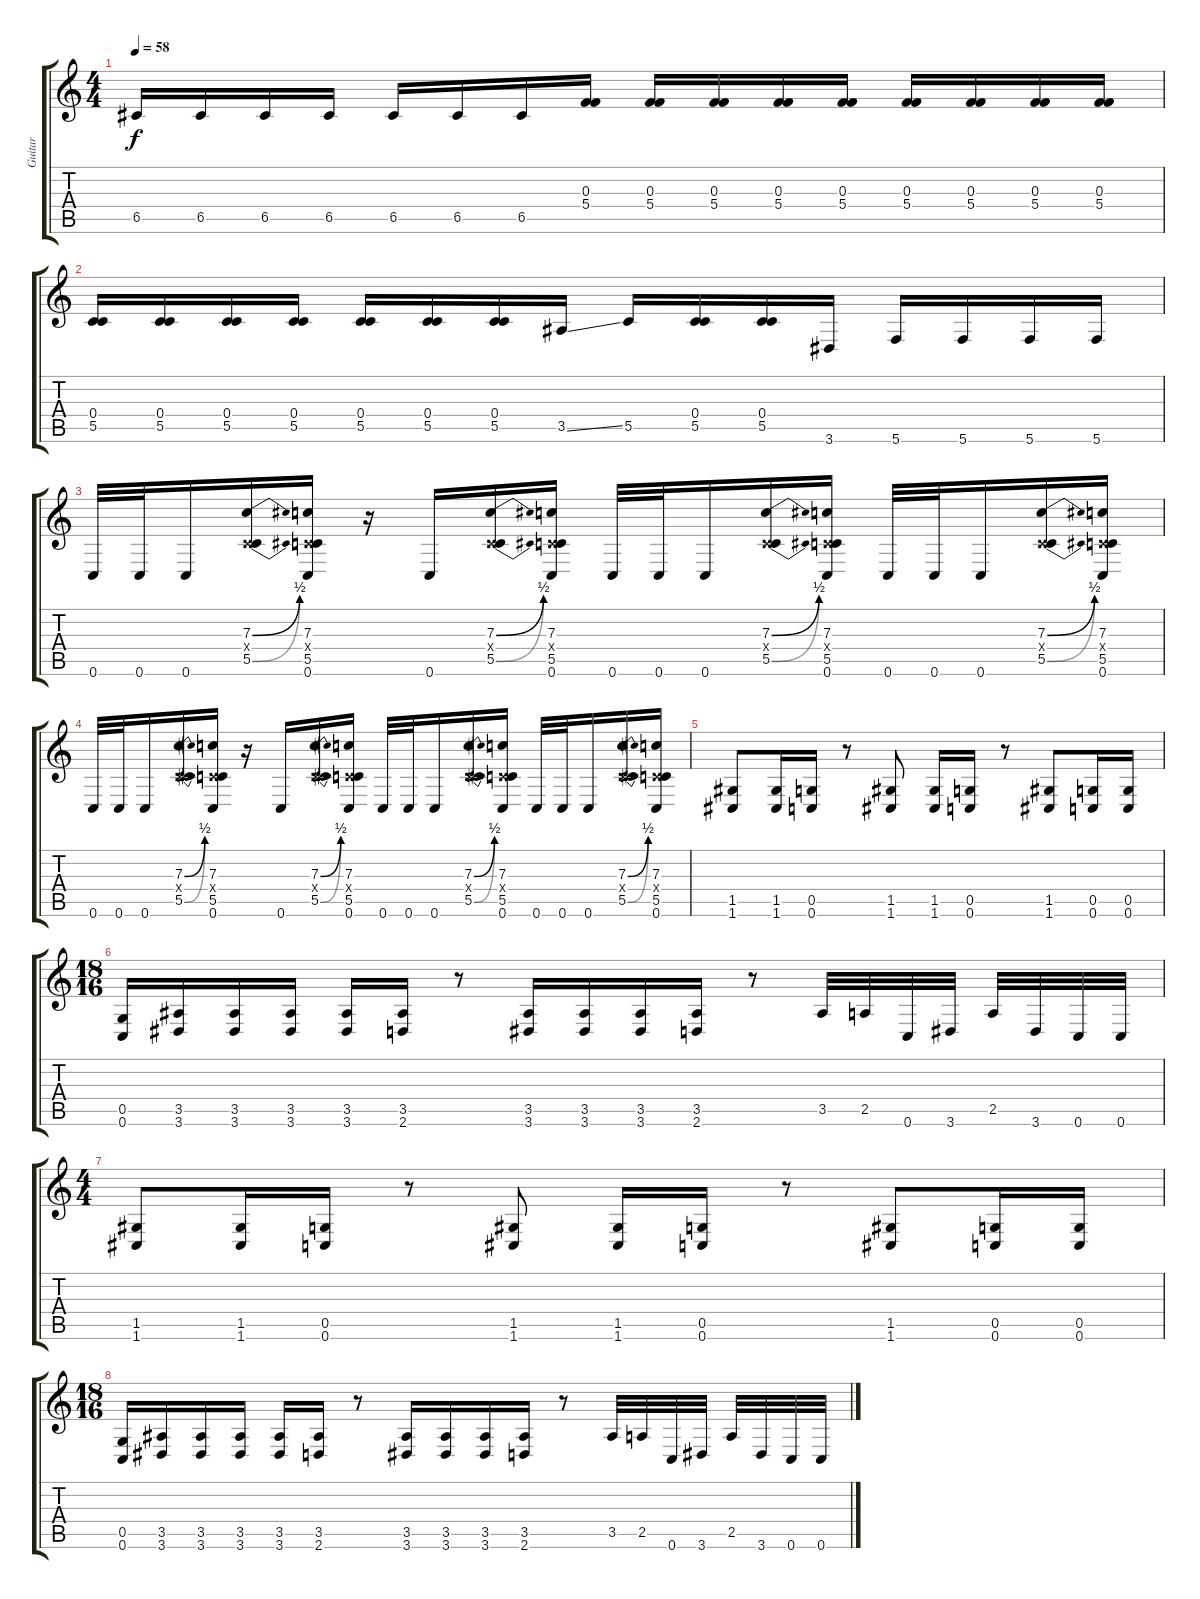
\track ("Guitar" "Guitar") {instrument overdrivenguitar}
\staff {score tabs}
\tuning (D4 A3 F3 C3 G2 C2) {hide}
\ts (4 4)
\tempo 58
\clef g2
\ks c
6.5.16{dy f instrument electricguitarmuted} 6.5.16 6.5.16 6.5.16 6.5.16 6.5.16 6.5.16 (0.3 5.4).16 (0.3 5.4).16 (0.3 5.4).16 (0.3 5.4).16 (0.3 5.4).16 (0.3 5.4).16 (0.3 5.4).16 (0.3 5.4).16 (0.3 5.4).16 |
(0.4 5.5).16{instrument electricguitarmuted} (0.4 5.5).16 (0.4 5.5).16 (0.4 5.5).16 (0.4 5.5).16 (0.4 5.5).16 (0.4 5.5).16 3.5{ss}.16 5.5.16 (0.4 5.5).16 (0.4 5.5).16 3.6.16 5.6.16 5.6.16 5.6.16 5.6.16 |
0.6.32{instrument overdrivenguitar} 0.6.32 0.6.16 (7.3{be (bend 0 0 60 2)} 0.4{x} 5.5{be (bend 0 0 60 2)}).16 (7.3 0.4{x} 5.5 0.6).16 r.16 0.6.16 (7.3{be (bend 0 0 60 2)} 0.4{x} 5.5{be (bend 0 0 60 2)}).16 (7.3 0.4{x} 5.5 0.6).16 0.6.32 0.6.32 0.6.16 (7.3{be (bend 0 0 60 2)} 0.4{x} 5.5{be (bend 0 0 60 2)}).16 (7.3 0.4{x} 5.5 0.6).16 0.6.32 0.6.32 0.6.16 (7.3{be (bend 0 0 60 2)} 0.4{x} 5.5{be (bend 0 0 60 2)}).16 (7.3 0.4{x} 5.5 0.6).16 |
0.6.32 0.6.32 0.6.16 (7.3{be (bend 0 0 60 2)} 0.4{x} 5.5{be (bend 0 0 60 2)}).16 (7.3 0.4{x} 5.5 0.6).16 r.16 0.6.16 (7.3{be (bend 0 0 60 2)} 0.4{x} 5.5{be (bend 0 0 60 2)}).16 (7.3 0.4{x} 5.5 0.6).16 0.6.32 0.6.32 0.6.16 (7.3{be (bend 0 0 60 2)} 0.4{x} 5.5{be (bend 0 0 60 2)}).16 (7.3 0.4{x} 5.5 0.6).16 0.6.32 0.6.32 0.6.16 (7.3{be (bend 0 0 60 2)} 0.4{x} 5.5{be (bend 0 0 60 2)}).16 (7.3 0.4{x} 5.5 0.6).16 |
(1.5 1.6).8 (1.5 1.6).16 (0.5 0.6).16 r.8 (1.5 1.6).8 (1.5 1.6).16 (0.5 0.6).16 r.8 (1.5 1.6).8 (0.5 0.6).16 (0.5 0.6).16 |
\ts (18 16)
(0.5 0.6).16 (3.5 3.6).16 (3.5 3.6).16 (3.5 3.6).16 (3.5 3.6).16 (3.5 2.6).16 r.8 (3.5 3.6).16 (3.5 3.6).16 (3.5 3.6).16 (3.5 2.6).16 r.8 3.5.32 2.5.32 0.6.32 3.6.32 2.5.32 3.6.32 0.6.32 0.6.32 |
\ts (4 4)
(1.5 1.6).8 (1.5 1.6).16 (0.5 0.6).16 r.8 (1.5 1.6).8 (1.5 1.6).16 (0.5 0.6).16 r.8 (1.5 1.6).8 (0.5 0.6).16 (0.5 0.6).16 |
\ts (18 16)
(0.5 0.6).16 (3.5 3.6).16 (3.5 3.6).16 (3.5 3.6).16 (3.5 3.6).16 (3.5 2.6).16 r.8 (3.5 3.6).16 (3.5 3.6).16 (3.5 3.6).16 (3.5 2.6).16 r.8 3.5.32 2.5.32 0.6.32 3.6.32 2.5.32 3.6.32 0.6.32 0.6.32
